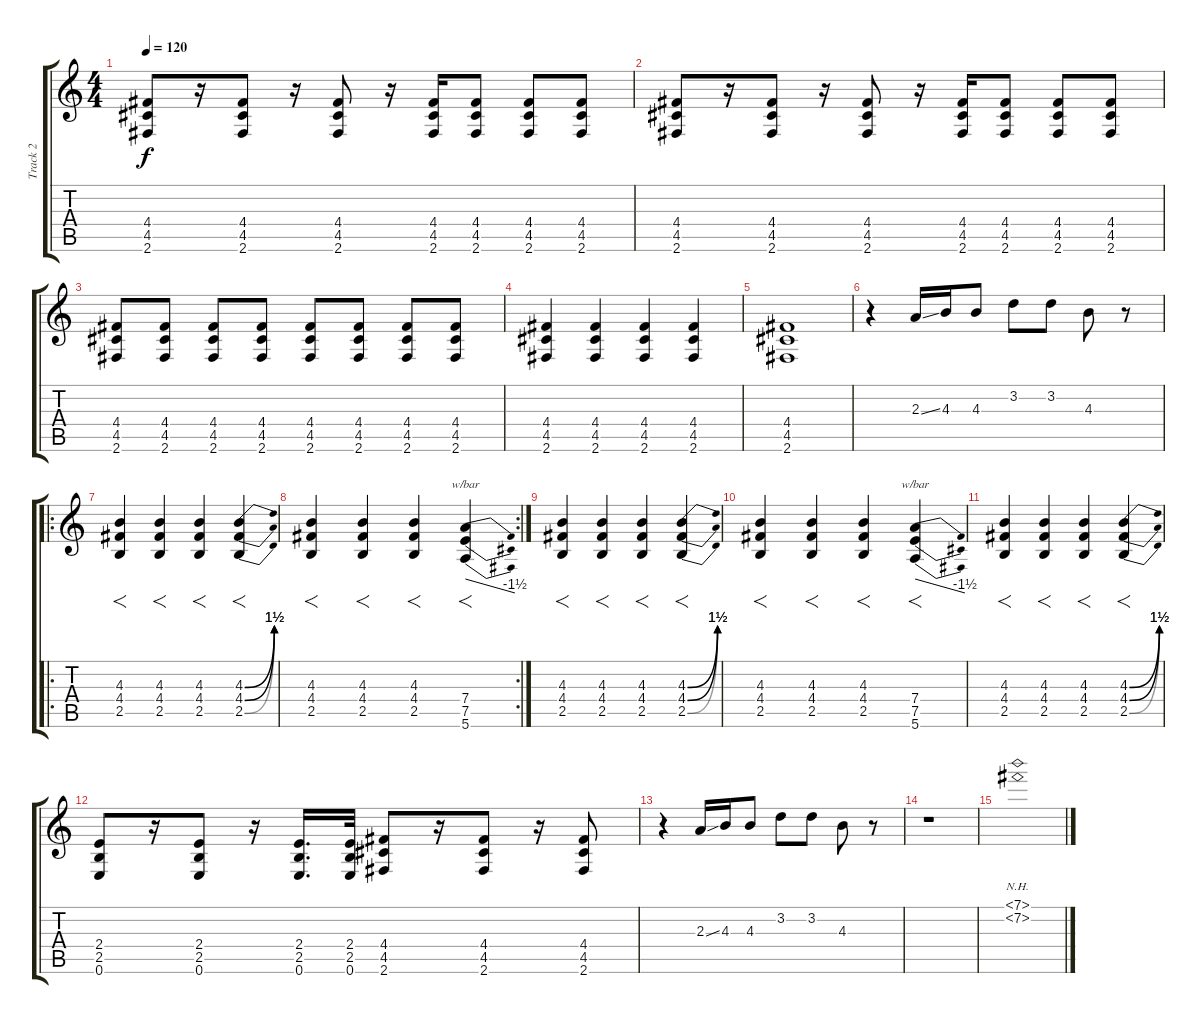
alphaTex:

\track ("Track 2" "Track 2") {instrument distortionguitar}
\staff {score tabs}
\tuning (E4 B3 G3 D3 A2 E2) {hide}
\ts (4 4)
\tempo 120
\clef g2
\ks c
(4.4 4.5 2.6).8{dy f} r.16 (4.4 4.5 2.6).8 r.16 (4.4 4.5 2.6).8 r.16 (4.4 4.5 2.6).16 (4.4 4.5 2.6).8 (4.4 4.5 2.6).8 (4.4 4.5 2.6).8 |
(4.4 4.5 2.6).8 r.16 (4.4 4.5 2.6).8 r.16 (4.4 4.5 2.6).8 r.16 (4.4 4.5 2.6).16 (4.4 4.5 2.6).8 (4.4 4.5 2.6).8 (4.4 4.5 2.6).8 |
(4.4 4.5 2.6).8 (4.4 4.5 2.6).8 (4.4 4.5 2.6).8 (4.4 4.5 2.6).8 (4.4 4.5 2.6).8 (4.4 4.5 2.6).8 (4.4 4.5 2.6).8 (4.4 4.5 2.6).8 |
(4.4 4.5 2.6).4 (4.4 4.5 2.6).4 (4.4 4.5 2.6).4 (4.4 4.5 2.6).4 |
(4.4 4.5 2.6).1 |
r.4 2.3{ss}.16 4.3.16 4.3.8 3.2.8 3.2.8 4.3.8 r.8 |
\ro
(4.3 4.4 2.5).4{f} (4.3 4.4 2.5).4{f} (4.3 4.4 2.5).4{f} (4.3{be (bend 0 0 60 6)} 4.4{be (bend 0 0 60 6)} 2.5{be (bend 0 0 60 6)}).4{f} |
\rc 2
(4.3 4.4 2.5).4{f} (4.3 4.4 2.5).4{f} (4.3 4.4 2.5).4{f} (7.4 7.5 5.6).4{f tbe (dive default 0 0 60 -6)} |
(4.3 4.4 2.5).4{f} (4.3 4.4 2.5).4{f} (4.3 4.4 2.5).4{f} (4.3{be (bend 0 0 60 6)} 4.4{be (bend 0 0 60 6)} 2.5{be (bend 0 0 60 6)}).4{f} |
(4.3 4.4 2.5).4{f} (4.3 4.4 2.5).4{f} (4.3 4.4 2.5).4{f} (7.4 7.5 5.6).4{f tbe (dive default 0 0 60 -6)} |
(4.3 4.4 2.5).4{f} (4.3 4.4 2.5).4{f} (4.3 4.4 2.5).4{f} (4.3{be (bend 0 0 60 6)} 4.4{be (bend 0 0 60 6)} 2.5{be (bend 0 0 60 6)}).4{f} |
(2.4 2.5 0.6).8 r.16 (2.4 2.5 0.6).8 r.16 (2.4 2.5 0.6).16{d} (2.4 2.5 0.6).32 (4.4 4.5 2.6).8 r.16 (4.4 4.5 2.6).8 r.16 (4.4 4.5 2.6).8 |
r.4 2.3{ss}.16 4.3.16 4.3.8 3.2.8 3.2.8 4.3.8 r.8 |
r.1 |
(7.1{nh} 7.2{nh}).1
